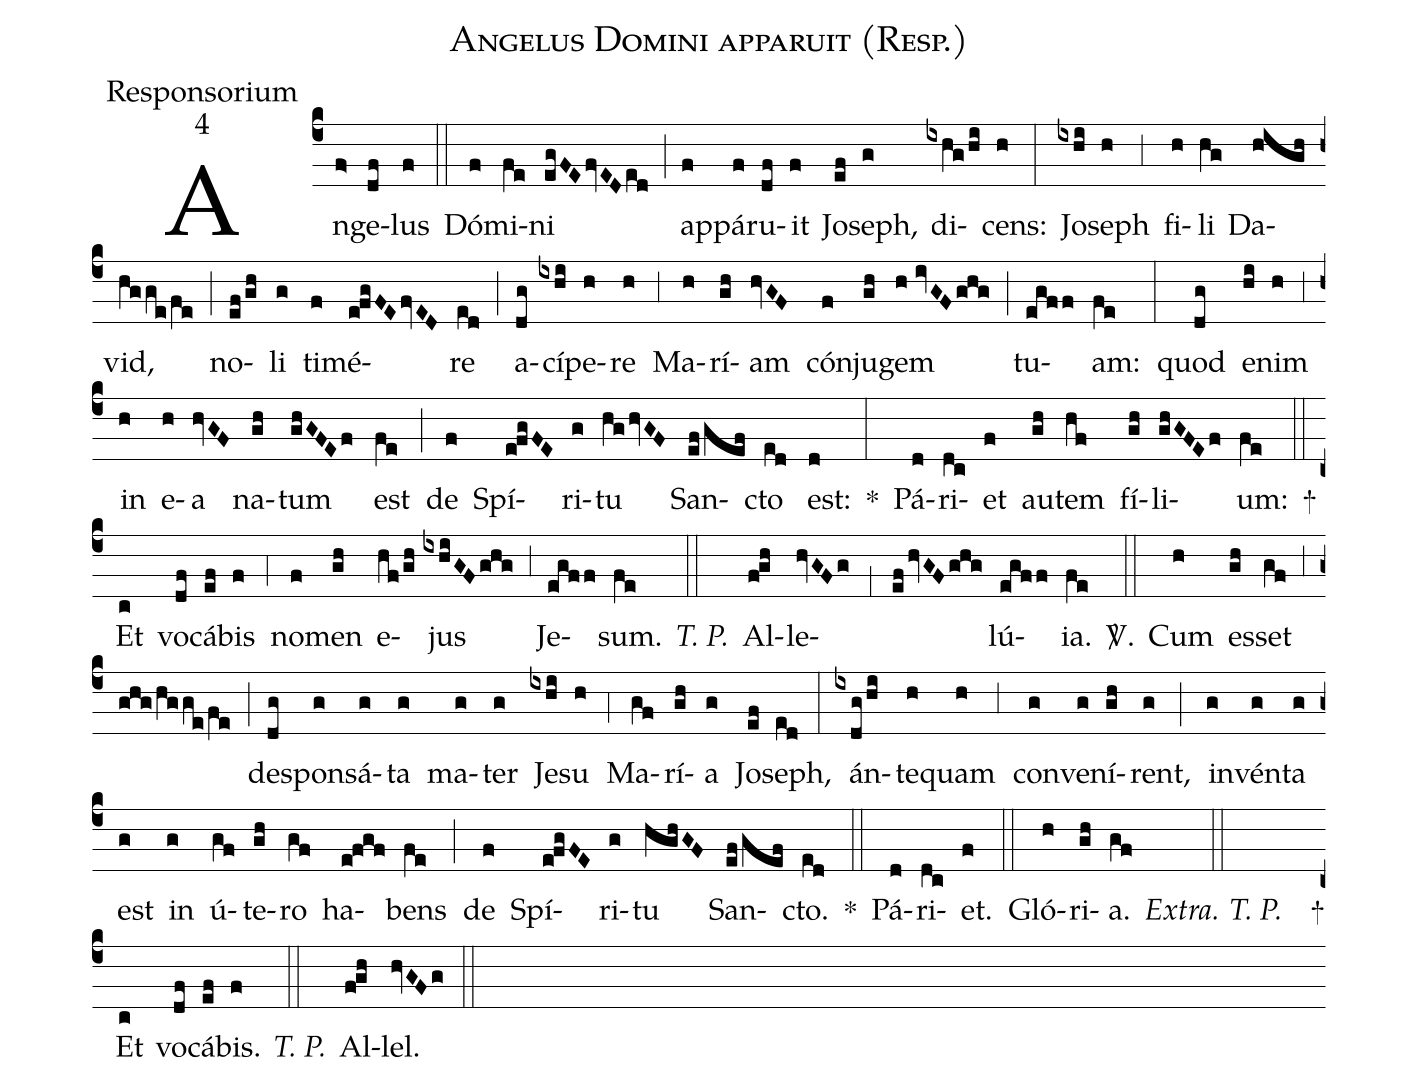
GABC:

name:Angelus Domini apparuit (Resp.);
office-part:Responsorium;
mode:4;
%%
(c4) An(f>)ge(df)lus(f) (::) Dó(f)mi(fe)ni(egFE/fvED/ed) (;) ap(f)pá(f)ru(df)it(f) Jo(ef)seph,(g) di(ixhg/hi)cens:(h) (:) Jo(ixhi)seph(h) (;3) fi(h)li(hg) Da(high)vid,(hgge/fe) (;) no(ef/gh)li(g) ti(f)mé(e!fgFE/fvED)re(ed) (;) a(dg)cí(ixhi)pe(h)re(h) (;3) Ma(h)rí(gh)am(hvGF) cón(f)ju(gh)gem(h//ivGF/ghg) (;) tu(egff)am:(fe) (:) quod(dg) e(hi)nim(h) (;3) in(h) e(h)a(hvGF) na(gh)tum(ghGFEf) est(fe) (;) de(f) Spí(e!fgFE)ri(g)tu(hg/hvGF) San(ef/gef)cto(ed) est:(d) *(:) Pá(d)ri(dc)et(f) au(gh)tem(hf) fí(gh)li(ghGFEf)um:(fe) +(::) Et(c) vo(df)cá(ef)bis(f) (;4) no(f)men(gh) e(hf/gh)jus(ixhiGFghg) (;3) Je(egff)sum.(fe) <i>T. P.</i>(::) Al(f!gh)le(hvGFg;1ef/hvGF/ghg)lú(egff)ia.(fe) <sp>V/</sp>.(::) Cum(h) es(gh)set(gf) (;3) (ghg/hgge/fe) (;) de(dg)spon(g)sá(g)ta(g) ma(g)ter(g) Je(ixhi)su(h) (;4) Ma(gf)rí(gh)a(g) Jo(ef)seph,(ed) (:) án(ixdg/hi)te(h)quam(h) (;3) con(g)ve(g)ní(gh)rent,(g) (;) in(g)vén(g)ta(g) est(g) in(g) ú(gf)te(gh)ro(gf) ha(e!fgf)bens(fe) (;) de(f) Spí(e!fgFE)ri(g)tu(hghGF) San(ef/gef)cto.(ed) *(::) Pá(d)ri(dc)et.(f) (::) Gló(h)ri(gh)a.(gf) <i>Extra. T. P.</i>(::) +() Et(c) vo(df)cá(ef)bis.(f) <i>T. P.</i>(::) Al(f!gh)lel.(hvGFg) (::)
